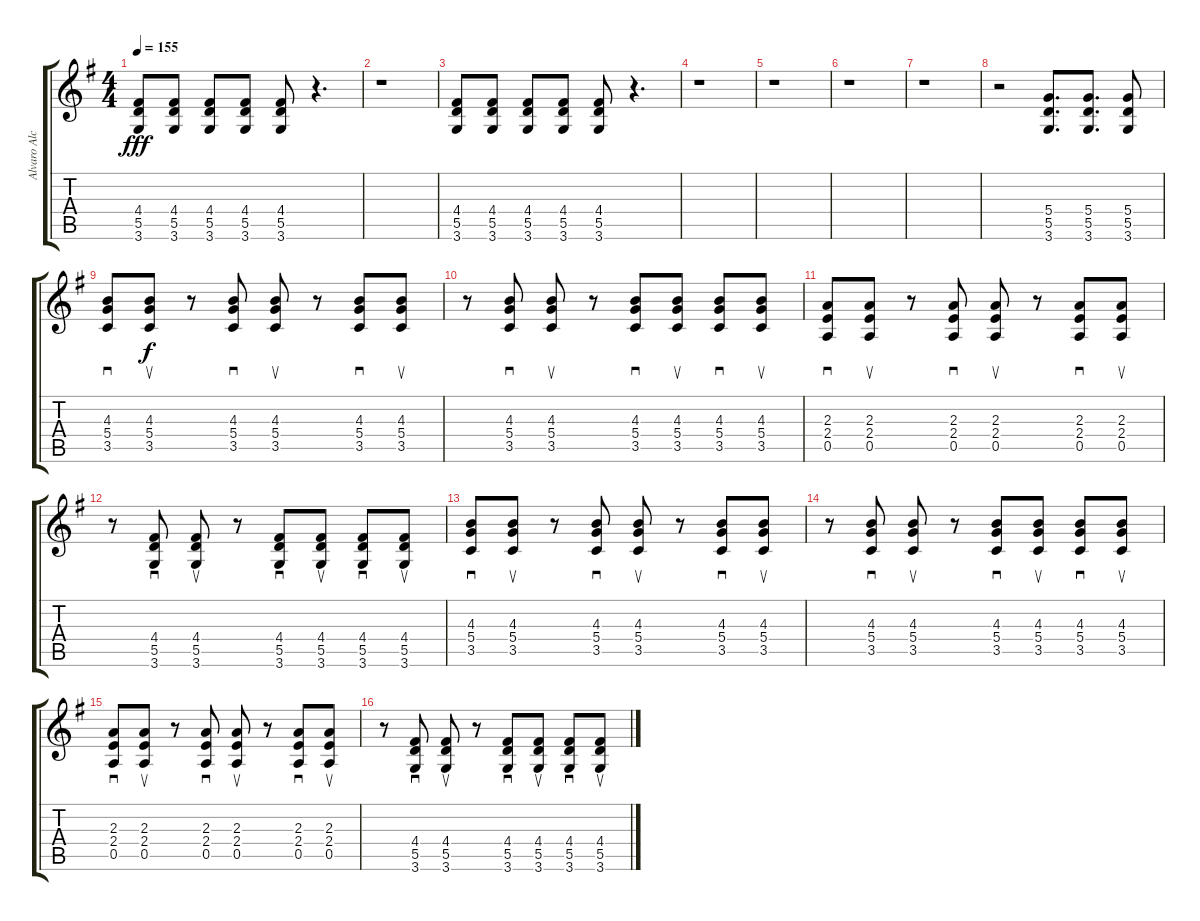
\track ("Alvaro Alcala (rhythm)" "Alvaro Alc") {instrument electricguitarmuted}
\staff {score tabs}
\tuning (E4 B3 G3 D3 A2 E2) {hide}
\ts (4 4)
\tempo 155
\clef g2
\ks g
(4.4 5.5 3.6).8{dy fff} (4.4 5.5 3.6).8 (4.4 5.5 3.6).8 (4.4 5.5 3.6).8 (4.4 5.5 3.6).8 r.4{d} |
r.1 |
(4.4 5.5 3.6).8 (4.4 5.5 3.6).8 (4.4 5.5 3.6).8 (4.4 5.5 3.6).8 (4.4 5.5 3.6).8 r.4{d} |
r.1 |
r.1 |
r.1 |
r.1 |
r.2 (5.4 5.5 3.6).8{d} (5.4 5.5 3.6).8{d} (5.4 5.5 3.6).8 |
(4.3 5.4 3.5).8{sd} (4.3 5.4 3.5).8{su dy f} r.8 (4.3 5.4 3.5).8{sd} (4.3 5.4 3.5).8{su} r.8 (4.3 5.4 3.5).8{sd} (4.3 5.4 3.5).8{su} |
r.8 (4.3 5.4 3.5).8{sd} (4.3 5.4 3.5).8{su} r.8 (4.3 5.4 3.5).8{sd} (4.3 5.4 3.5).8{su} (4.3 5.4 3.5).8{sd} (4.3 5.4 3.5).8{su} |
(2.3 2.4 0.5).8{sd} (2.3 2.4 0.5).8{su} r.8 (2.3 2.4 0.5).8{sd} (2.3 2.4 0.5).8{su} r.8 (2.3 2.4 0.5).8{sd} (2.3 2.4 0.5).8{su} |
r.8 (4.4 5.5 3.6).8{sd} (4.4 5.5 3.6).8{su} r.8 (4.4 5.5 3.6).8{sd} (4.4 5.5 3.6).8{su} (4.4 5.5 3.6).8{sd} (4.4 5.5 3.6).8{su} |
(4.3 5.4 3.5).8{sd} (4.3 5.4 3.5).8{su} r.8 (4.3 5.4 3.5).8{sd} (4.3 5.4 3.5).8{su} r.8 (4.3 5.4 3.5).8{sd} (4.3 5.4 3.5).8{su} |
r.8 (4.3 5.4 3.5).8{sd} (4.3 5.4 3.5).8{su} r.8 (4.3 5.4 3.5).8{sd} (4.3 5.4 3.5).8{su} (4.3 5.4 3.5).8{sd} (4.3 5.4 3.5).8{su} |
(2.3 2.4 0.5).8{sd} (2.3 2.4 0.5).8{su} r.8 (2.3 2.4 0.5).8{sd} (2.3 2.4 0.5).8{su} r.8 (2.3 2.4 0.5).8{sd} (2.3 2.4 0.5).8{su} |
r.8 (4.4 5.5 3.6).8{sd} (4.4 5.5 3.6).8{su} r.8 (4.4 5.5 3.6).8{sd} (4.4 5.5 3.6).8{su} (4.4 5.5 3.6).8{sd} (4.4 5.5 3.6).8{su}
